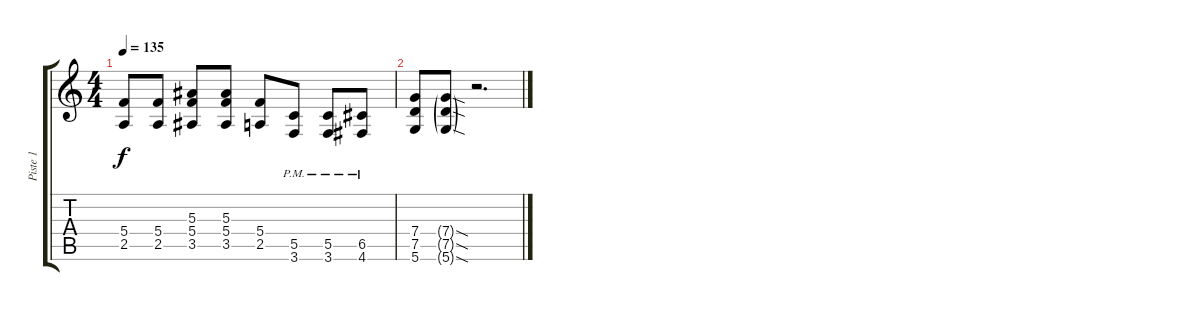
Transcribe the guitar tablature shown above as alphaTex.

\track ("Piste 1" "Piste 1") {instrument distortionguitar}
\staff {score tabs}
\tuning (D4 A3 F3 C3 G2 D2) {hide}
\ts (4 4)
\tempo 135
\clef g2
\ks c
(5.4 2.5).8{dy f} (5.4 2.5).8 (5.3 5.4 3.5).8 (5.3 5.4 3.5).8 (5.4 2.5).8 (5.5{pm} 3.6{pm}).8 (5.5{pm} 3.6{pm}).8 (6.5{pm} 4.6{pm}).8 |
(7.4 7.5 5.6).8 (7.4{sod g} 7.5{sod g} 5.6{sod g}).8 r.2{d}
